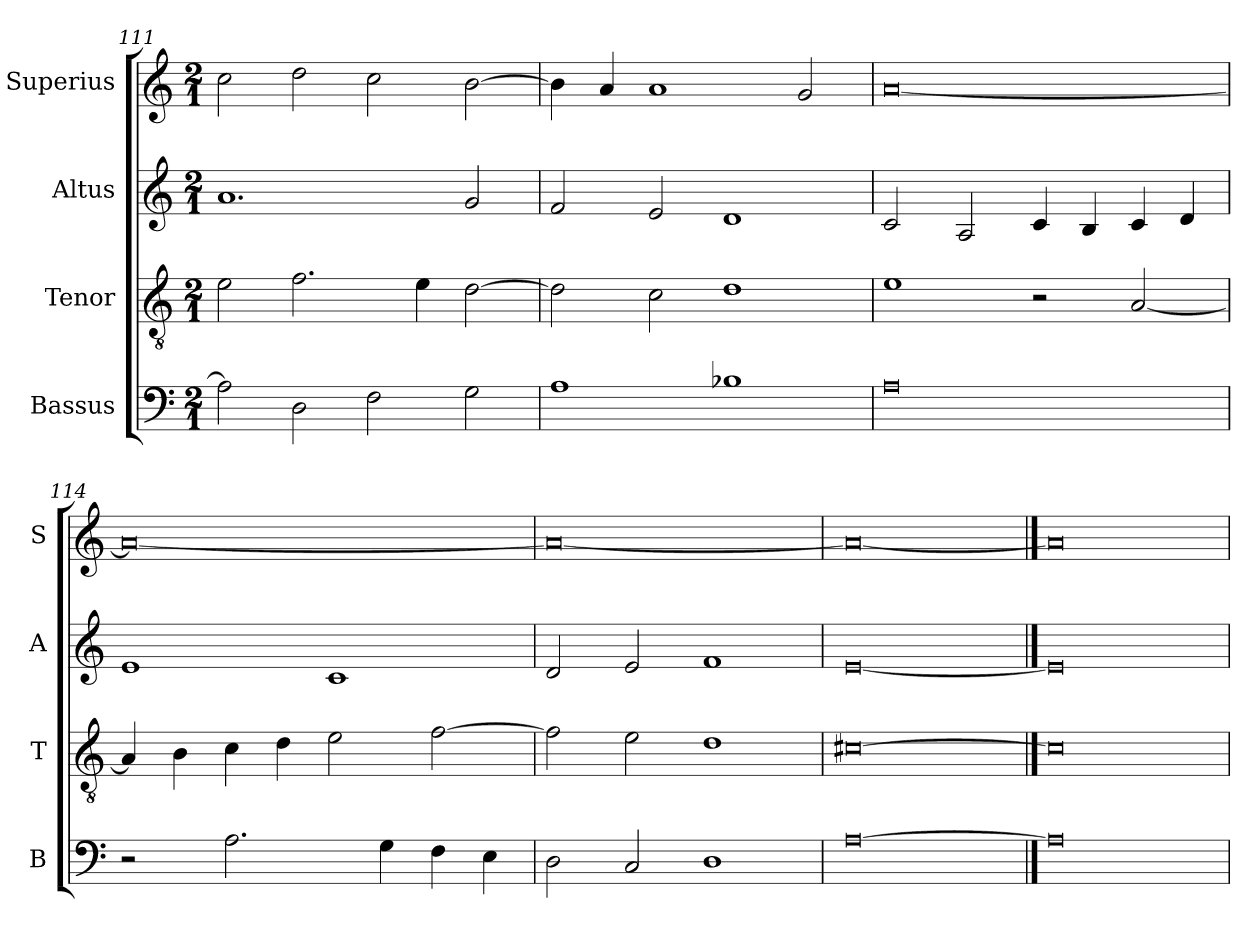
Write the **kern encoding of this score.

**kern	**kern	**kern	**kern
*part4	*part3	*part2	*part1
*staff4	*staff3	*staff2	*staff1
*I"Bassus	*I"Tenor	*I"Altus	*I"Superius
*I'B	*I'T	*I'A	*I'S
*clefF4	*clefGv2	*clefG2	*clefG2
*k[]	*k[]	*k[]	*k[]
*C:	*C:	*C:	*C:
*M2/1	*M2/1	*M2/1	*M2/1
=111	=111	=111	=111
2A]	2e	1.a	2cc
2D	2.f	.	2dd
2F	.	.	2cc
.	4e	.	.
2G	[2d	2g	[2b
=112	=112	=112	=112
1A	2d]	2f	4b]
.	.	.	4a
.	2c	2e	1a
1B-X	1d	1d	.
.	.	.	2g
=113	=113	=113	=113
0A	1e	2c	[0a
.	.	2A	.
.	2r	4c	.
.	.	4B	.
.	[2A	4c	.
.	.	4d	.
=114	=114	=114	=114
2r	4A]	1e	0a_
.	4B	.	.
2.A	4c	.	.
.	4d	.	.
.	2e	1c	.
4G	.	.	.
4F	[2f	.	.
4E	.	.	.
=115	=115	=115	=115
2D	2f]	2d	0a_
2C	2e	2e	.
1D	1d	1f	.
=116	=116	=116	=116
[0A	[0c#X	[0e	0a_
==117	==117	==117	==117
0A]	0c#]	0e]	0a]
=	=	=	=
*-	*-	*-	*-
